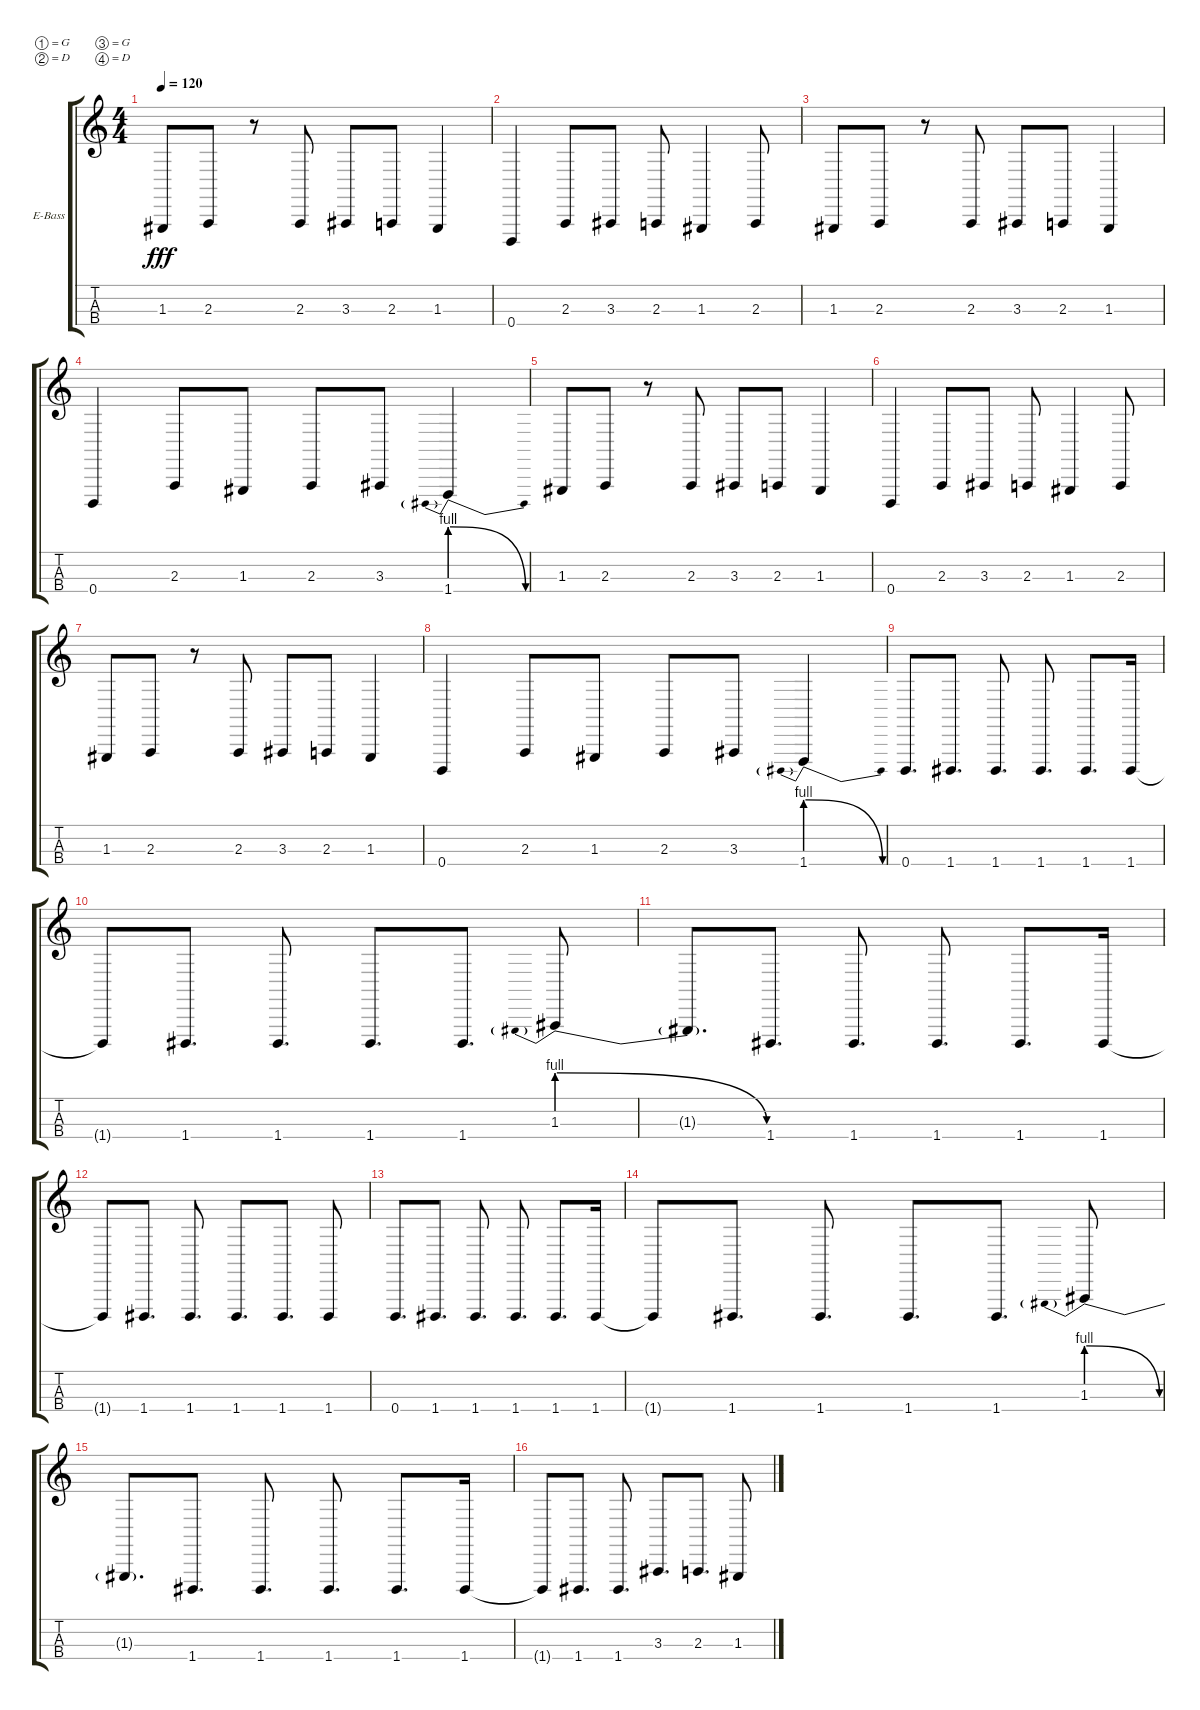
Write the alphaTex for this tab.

\bracketExtendMode groupsimilarinstruments
\firstSystemTrackNameOrientation horizontal
\otherSystemsTrackNameOrientation horizontal
\track ("James" "E-Bass") {instrument electricbassfinger}
\staff {score tabs}
\tuning (G1 D1 G0 D0)
\ts (4 4)
\tempo 120
\clef g2
\ks c
1.3.8{dy fff} 2.3.8 r.8 2.3.8 3.3.8 2.3.8 1.3.4 |
0.4.4 2.3.8 3.3.8 2.3.8 1.3.4 2.3.8 |
1.3.8 2.3.8 r.8 2.3.8 3.3.8 2.3.8 1.3.4 |
0.4.4 2.3.8 1.3.8 2.3.8 3.3.8 1.4{be (prebendrelease 0 4 15 0)}.4 |
1.3.8 2.3.8 r.8 2.3.8 3.3.8 2.3.8 1.3.4 |
0.4.4 2.3.8 3.3.8 2.3.8 1.3.4 2.3.8 |
1.3.8 2.3.8 r.8 2.3.8 3.3.8 2.3.8 1.3.4 |
0.4.4 2.3.8 1.3.8 2.3.8 3.3.8 1.4{be (prebendrelease 0 4 15 0)}.4 |
0.4.8{d} 1.4.8{d} 1.4.8{d} 1.4.8{d} 1.4.8{d} 1.4.16 |
1.4{t}.8 1.4.8{d} 1.4.8{d} 1.4.8{d} 1.4.8{d} 1.3{be (prebendrelease 0 4 59.4 0)}.8 |
1.3{t}.8{d} 1.4.8{d} 1.4.8{d} 1.4.8{d} 1.4.8{d} 1.4.16 |
1.4{t}.8 1.4.8{d} 1.4.8{d} 1.4.8{d} 1.4.8{d} 1.4.8 |
0.4.8{d} 1.4.8{d} 1.4.8{d} 1.4.8{d} 1.4.8{d} 1.4.16 |
1.4{t}.8 1.4.8{d} 1.4.8{d} 1.4.8{d} 1.4.8{d} 1.3{be (prebendrelease 0 4 59.4 0)}.8 |
1.3{t}.8{d} 1.4.8{d} 1.4.8{d} 1.4.8{d} 1.4.8{d} 1.4.16 |
1.4{t}.8 1.4.8{d} 1.4.8{d} 3.3.8{d} 2.3.8{d} 1.3.8
